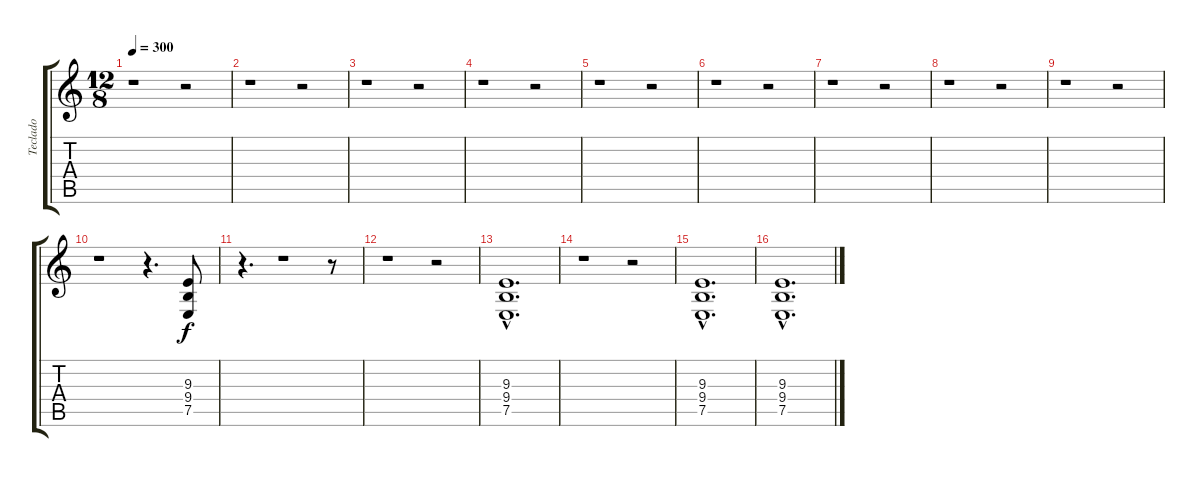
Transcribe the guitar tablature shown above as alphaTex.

\track ("Teclado " "Teclado ") {instrument orchestrahit}
\staff {score tabs}
\tuning (E4 B3 G3 D3 A2 E2) {hide}
\ts (12 8)
\tempo 300
\clef g2
\ks c
r.1{dy f} r.2 |
r.1 r.2 |
r.1 r.2 |
r.1 r.2 |
r.1 r.2 |
r.1 r.2 |
r.1 r.2 |
r.1 r.2 |
r.1 r.2 |
r.1 r.4{d} (9.3 9.4 7.5).8 |
r.4{d} r.1 r.8 |
r.1 r.2 |
(9.3{hac} 9.4{hac} 7.5{hac}).1{d} |
r.1 r.2 |
(9.3{hac} 9.4{hac} 7.5{hac}).1{d} |
(9.3{hac} 9.4{hac} 7.5{hac}).1{d}
